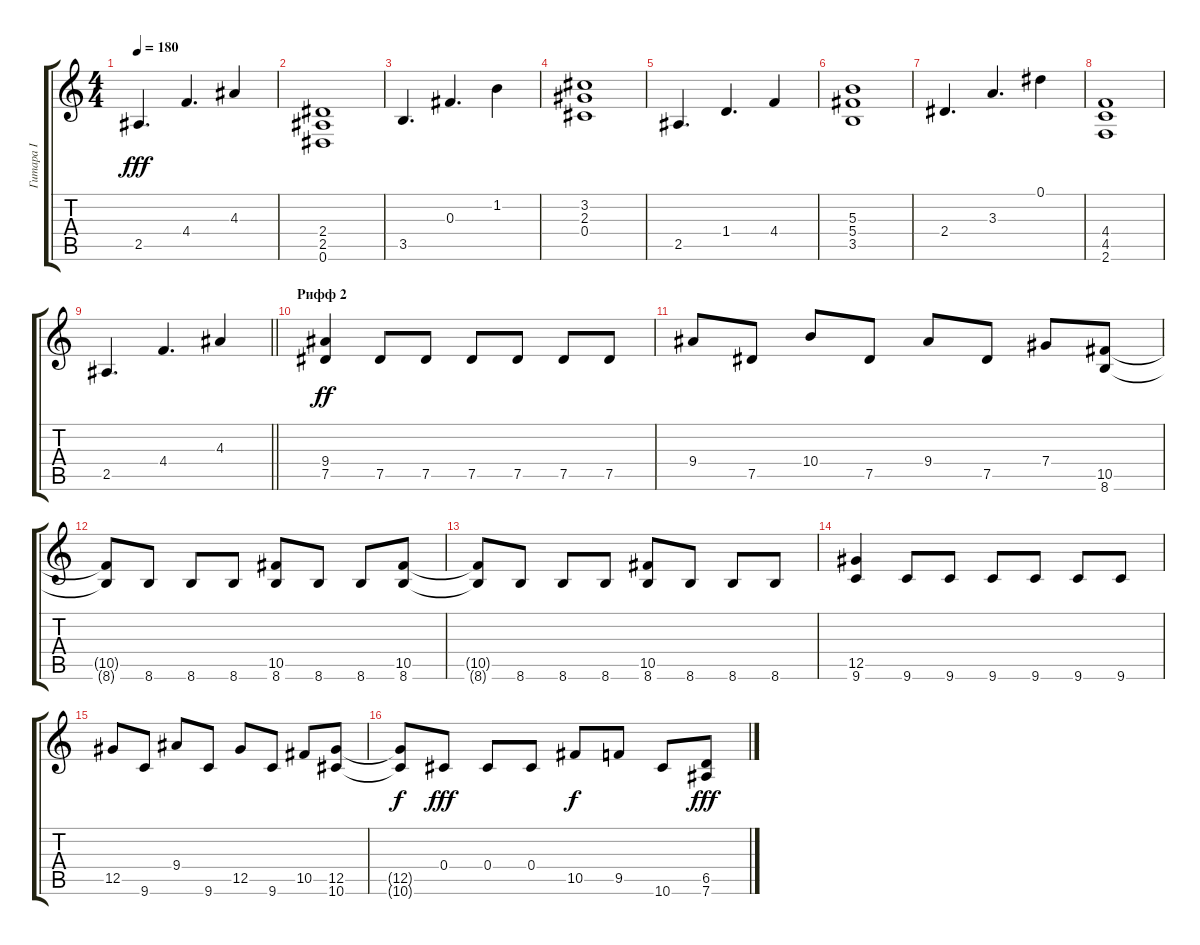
\track ("Гитара I" "Гитара I") {instrument distortionguitar}
\staff {score tabs}
\tuning (Eb4 Bb3 Gb3 Db3 Ab2 Eb2) {hide}
\ts (4 4)
\tempo 180
\clef g2
\ks c
2.5.4{d dy fff} 4.4.4{d} 4.3.4 |
(2.4 2.5 0.6).1 |
3.5.4{d} 0.3.4{d} 1.2.4 |
(3.2 2.3 0.4).1 |
2.5.4{d} 1.4.4{d} 4.4.4 |
(5.3 5.4 3.5).1 |
2.4.4{d} 3.3.4{d} 0.1.4 |
(4.4 4.5 2.6).1 |
\barLineRight lightlight
2.5.4{d} 4.4.4{d} 4.3.4 |
\section ("" "Рифф 2")
(9.4 7.5).4{dy ff} 7.5.8 7.5.8 7.5.8 7.5.8 7.5.8 7.5.8 |
9.4.8 7.5.8 10.4.8 7.5.8 9.4.8 7.5.8 7.4.8 (10.5 8.6).8 |
(10.5{t} 8.6{t}).8 8.6.8 8.6.8 8.6.8 (10.5 8.6).8 8.6.8 8.6.8 (10.5 8.6).8 |
(10.5{t} 8.6{t}).8 8.6.8 8.6.8 8.6.8 (10.5 8.6).8 8.6.8 8.6.8 8.6.8 |
(12.5 9.6).4 9.6.8 9.6.8 9.6.8 9.6.8 9.6.8 9.6.8 |
12.5.8 9.6.8 9.4.8 9.6.8 12.5.8 9.6.8 10.5.8 (12.5 10.6).8 |
(12.5{t} 10.6{t}).8{dy f} 0.4.8{dy fff} 0.4.8 0.4.8 10.5.8{dy f} 9.5.8 10.6.8 (6.5 7.6).8{dy fff}
